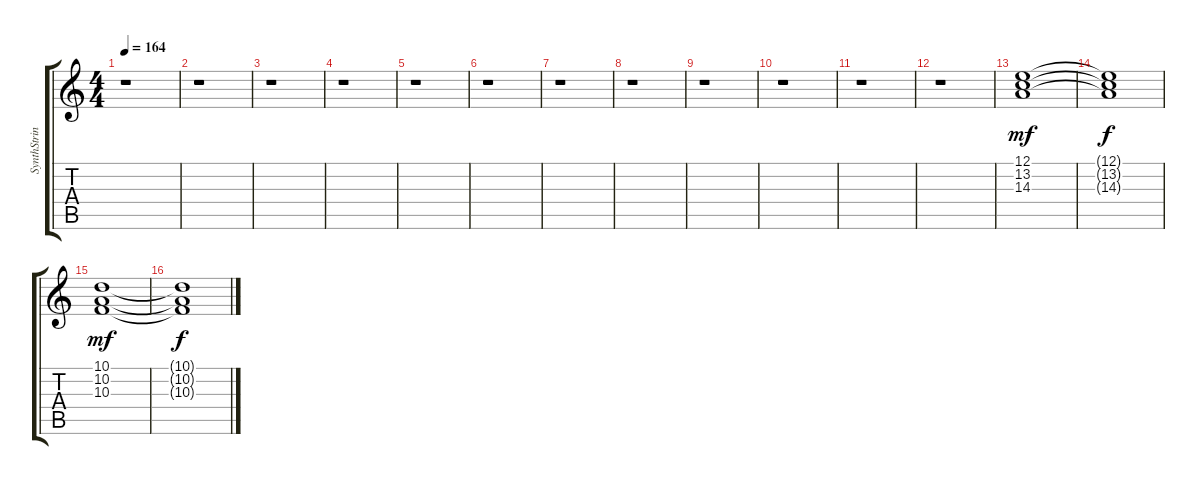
\track ("SynthStrings1" "SynthStrin") {instrument synthstrings1}
\staff {score tabs}
\tuning (E4 B3 G3 D3 A2 E2) {hide}
\ts (4 4)
\tempo 164
\clef g2
\ks c
r.1{dy mf} |
r.1 |
r.1 |
r.1 |
r.1 |
r.1 |
r.1 |
r.1 |
r.1 |
r.1 |
r.1 |
r.1 |
(12.1 13.2 14.3).1 |
(12.1{t} 13.2{t} 14.3{t}).1{dy f} |
(10.1 10.2 10.3).1{dy mf} |
(10.1{t} 10.2{t} 10.3{t}).1{dy f}
